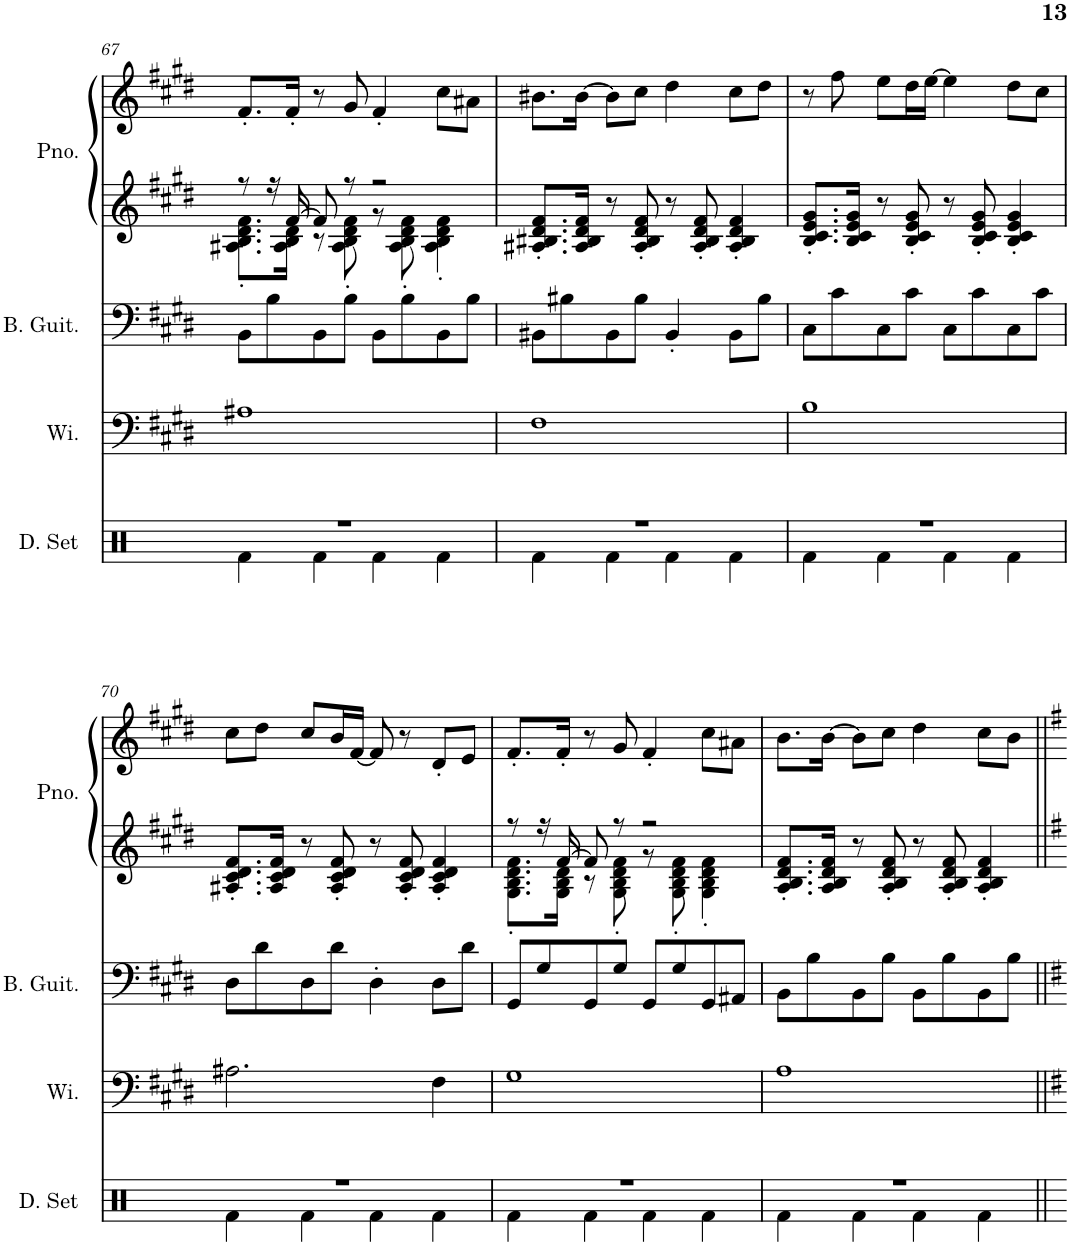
**kern	**kern	**kern	**kern	**kern
*part4	*part3	*part2	*part1	*part1
*staff5	*staff4	*staff3	*staff2	*staff1
*I"Drumset, Drumset	*I"Winds, Flute	*I"Bass Guitar, Bass Guitar	*I"Piano, Piano	*
*I'D. Set	*I'Wi.	*I'B. Guit.	*I'Pno.	*
!!LO:PB:g=z
*clefX	*clefF4	*clefF4	*clefG2	*clefG2
*	*	*Trd7c12	*	*
*k[]	*k[f#c#g#d#]	*k[f#c#g#d#]	*k[f#c#g#d#]	*k[f#c#g#d#]
*M4/4	*M4/4	*M4/4	*M4/4	*M4/4
=67	=67	=67	=67	=67
*^	*	*	*^	*
1r	4Rf\	1A#X	8BB\L	8r	8.A#X\' 8.B\' 8.d#\' 8.f#\'L	8.f#'/L
.	.	.	8B\	16r	.	.
.	.	.	.	[16f#/	16A#\ 16B\ 16d#\Jk	16f#'/Jk
.	4Rf\	.	8BB\	8f#/]	8r	8r
.	.	.	8B\J	8r	8A#\' 8B\' 8d#\' 8f#\'	8g#/
.	4Rf\	.	8BB\L	2r	8r	4f#'/
.	.	.	8B\	.	8A#\' 8B\' 8d#\' 8f#\'	.
.	4Rf\	.	8BB\	.	4A#\' 4B\' 4d#\' 4f#\'	8cc#\L
.	.	.	8B\J	.	.	8a#X\J
*	*	*	*	*v	*v	*
=68	=68	=68	=68	=68	=68
1r	4Rf\	1F#	8BB#X\L	8.A#X/' 8.B#X/' 8.d#/' 8.f#/'L	8.b#X\L
.	.	.	8B#X\	.	.
.	.	.	.	16A#/ 16B#/ 16d#/ 16f#/Jk	[16b#\Jk
.	4Rf\	.	8BB#\	8r	8b#\L]
.	.	.	8B#\J	8A#/' 8B#/' 8d#/' 8f#/'	8cc#\J
.	4Rf\	.	4BB#'/	8r	4dd#\
.	.	.	.	8A#/' 8B#/' 8d#/' 8f#/'	.
.	4Rf\	.	8BB#\L	4A#/' 4B#/' 4d#/' 4f#/'	8cc#\L
.	.	.	8B#\J	.	8dd#\J
=69	=69	=69	=69	=69	=69
1r	4Rf\	1B	8C#\L	8.B/' 8.c#/' 8.e/' 8.g#/'L	8r
.	.	.	8c#\	.	8ff#\
.	.	.	.	16B/ 16c#/ 16e/ 16g#/Jk	.
.	4Rf\	.	8C#\	8r	8ee\L
.	.	.	8c#\J	8B/' 8c#/' 8e/' 8g#/'	16dd#\L
.	.	.	.	.	[16ee\JJ
.	4Rf\	.	8C#\L	8r	4ee\]
.	.	.	8c#\	8B/' 8c#/' 8e/' 8g#/'	.
.	4Rf\	.	8C#\	4B/' 4c#/' 4e/' 4g#/'	8dd#\L
.	.	.	8c#\J	.	8cc#\J
!!LO:LB:g=z
=70	=70	=70	=70	=70	=70
1r	4Rf\	2.A#X\	8D#\L	8.A#X/' 8.c#/' 8.d#/' 8.f#/'L	8cc#\L
.	.	.	8d#\	.	8dd#\J
.	.	.	.	16A#/ 16c#/ 16d#/ 16f#/Jk	.
.	4Rf\	.	8D#\	8r	8cc#/L
.	.	.	8d#\J	8A#/' 8c#/' 8d#/' 8f#/'	16b/L
.	.	.	.	.	[16f#/JJ
.	4Rf\	.	4D#'\	8r	8f#/]
.	.	.	.	8A#/' 8c#/' 8d#/' 8f#/'	8r
.	4Rf\	4F#\	8D#\L	4A#/' 4c#/' 4d#/' 4f#/'	8d#'/L
.	.	.	8d#\J	.	8e/J
=71	=71	=71	=71	=71	=71
*	*	*	*	*^	*
1r	4Rf\	1G#	8GG#/L	8r	8.G#\' 8.B\' 8.d#\' 8.f#\'L	8.f#'/L
.	.	.	8G#/	16r	.	.
.	.	.	.	[16f#/	16G#\ 16B\ 16d#\Jk	16f#'/Jk
.	4Rf\	.	8GG#/	8f#/]	8r	8r
.	.	.	8G#/J	8r	8G#\' 8B\' 8d#\' 8f#\'	8g#/
.	4Rf\	.	8GG#/L	2r	8r	4f#'/
.	.	.	8G#/	.	8G#\' 8B\' 8d#\' 8f#\'	.
.	4Rf\	.	8GG#/	.	4G#\' 4B\' 4d#\' 4f#\'	8cc#\L
.	.	.	8AA#X/J	.	.	8a#X\J
*	*	*	*	*v	*v	*
=72	=72	=72	=72	=72	=72
1r	4Rf\	1A	8BB\L	8.A/' 8.B/' 8.d#/' 8.f#/'L	8.b\L
.	.	.	8B\	.	.
.	.	.	.	16A/ 16B/ 16d#/ 16f#/Jk	[16b\Jk
.	4Rf\	.	8BB\	8r	8b\L]
.	.	.	8B\J	8A/' 8B/' 8d#/' 8f#/'	8cc#\J
.	4Rf\	.	8BB\L	8r	4dd#\
.	.	.	8B\	8A/' 8B/' 8d#/' 8f#/'	.
.	4Rf\	.	8BB\	4A/' 4B/' 4d#/' 4f#/'	8cc#\L
.	.	.	8B\J	.	8b\J
*v	*v	*	*	*	*
=||	=||	=||	=||	=||
*-	*-	*-	*-	*-
